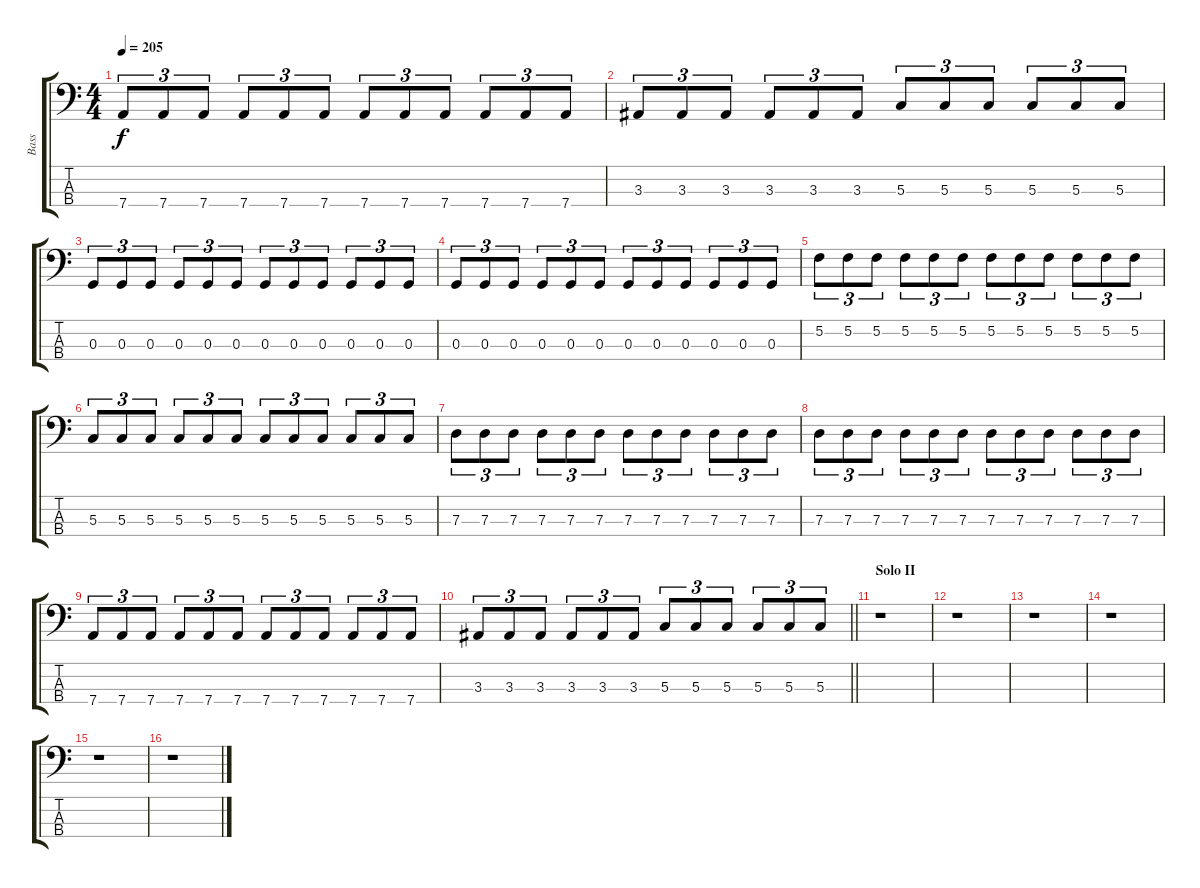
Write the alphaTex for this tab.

\track ("Bass" "Bass") {instrument electricbassfinger}
\staff {score tabs}
\tuning (F2 C2 G1 D1) {hide}
\ts (4 4)
\tempo 205
\clef f4
\ks c
7.4.8{tu (3 2) dy f} 7.4.8{tu (3 2)} 7.4.8{tu (3 2)} 7.4.8{tu (3 2)} 7.4.8{tu (3 2)} 7.4.8{tu (3 2)} 7.4.8{tu (3 2)} 7.4.8{tu (3 2)} 7.4.8{tu (3 2)} 7.4.8{tu (3 2)} 7.4.8{tu (3 2)} 7.4.8{tu (3 2)} |
3.3.8{tu (3 2)} 3.3.8{tu (3 2)} 3.3.8{tu (3 2)} 3.3.8{tu (3 2)} 3.3.8{tu (3 2)} 3.3.8{tu (3 2)} 5.3.8{tu (3 2)} 5.3.8{tu (3 2)} 5.3.8{tu (3 2)} 5.3.8{tu (3 2)} 5.3.8{tu (3 2)} 5.3.8{tu (3 2)} |
0.3.8{tu (3 2)} 0.3.8{tu (3 2)} 0.3.8{tu (3 2)} 0.3.8{tu (3 2)} 0.3.8{tu (3 2)} 0.3.8{tu (3 2)} 0.3.8{tu (3 2)} 0.3.8{tu (3 2)} 0.3.8{tu (3 2)} 0.3.8{tu (3 2)} 0.3.8{tu (3 2)} 0.3.8{tu (3 2)} |
0.3.8{tu (3 2)} 0.3.8{tu (3 2)} 0.3.8{tu (3 2)} 0.3.8{tu (3 2)} 0.3.8{tu (3 2)} 0.3.8{tu (3 2)} 0.3.8{tu (3 2)} 0.3.8{tu (3 2)} 0.3.8{tu (3 2)} 0.3.8{tu (3 2)} 0.3.8{tu (3 2)} 0.3.8{tu (3 2)} |
5.2.8{tu (3 2)} 5.2.8{tu (3 2)} 5.2.8{tu (3 2)} 5.2.8{tu (3 2)} 5.2.8{tu (3 2)} 5.2.8{tu (3 2)} 5.2.8{tu (3 2)} 5.2.8{tu (3 2)} 5.2.8{tu (3 2)} 5.2.8{tu (3 2)} 5.2.8{tu (3 2)} 5.2.8{tu (3 2)} |
5.3.8{tu (3 2)} 5.3.8{tu (3 2)} 5.3.8{tu (3 2)} 5.3.8{tu (3 2)} 5.3.8{tu (3 2)} 5.3.8{tu (3 2)} 5.3.8{tu (3 2)} 5.3.8{tu (3 2)} 5.3.8{tu (3 2)} 5.3.8{tu (3 2)} 5.3.8{tu (3 2)} 5.3.8{tu (3 2)} |
7.3.8{tu (3 2)} 7.3.8{tu (3 2)} 7.3.8{tu (3 2)} 7.3.8{tu (3 2)} 7.3.8{tu (3 2)} 7.3.8{tu (3 2)} 7.3.8{tu (3 2)} 7.3.8{tu (3 2)} 7.3.8{tu (3 2)} 7.3.8{tu (3 2)} 7.3.8{tu (3 2)} 7.3.8{tu (3 2)} |
7.3.8{tu (3 2)} 7.3.8{tu (3 2)} 7.3.8{tu (3 2)} 7.3.8{tu (3 2)} 7.3.8{tu (3 2)} 7.3.8{tu (3 2)} 7.3.8{tu (3 2)} 7.3.8{tu (3 2)} 7.3.8{tu (3 2)} 7.3.8{tu (3 2)} 7.3.8{tu (3 2)} 7.3.8{tu (3 2)} |
7.4.8{tu (3 2)} 7.4.8{tu (3 2)} 7.4.8{tu (3 2)} 7.4.8{tu (3 2)} 7.4.8{tu (3 2)} 7.4.8{tu (3 2)} 7.4.8{tu (3 2)} 7.4.8{tu (3 2)} 7.4.8{tu (3 2)} 7.4.8{tu (3 2)} 7.4.8{tu (3 2)} 7.4.8{tu (3 2)} |
\barLineRight lightlight
3.3.8{tu (3 2)} 3.3.8{tu (3 2)} 3.3.8{tu (3 2)} 3.3.8{tu (3 2)} 3.3.8{tu (3 2)} 3.3.8{tu (3 2)} 5.3.8{tu (3 2)} 5.3.8{tu (3 2)} 5.3.8{tu (3 2)} 5.3.8{tu (3 2)} 5.3.8{tu (3 2)} 5.3.8{tu (3 2)} |
\section ("" "Solo II")
r.1 |
r.1 |
r.1 |
r.1 |
r.1 |
r.1
